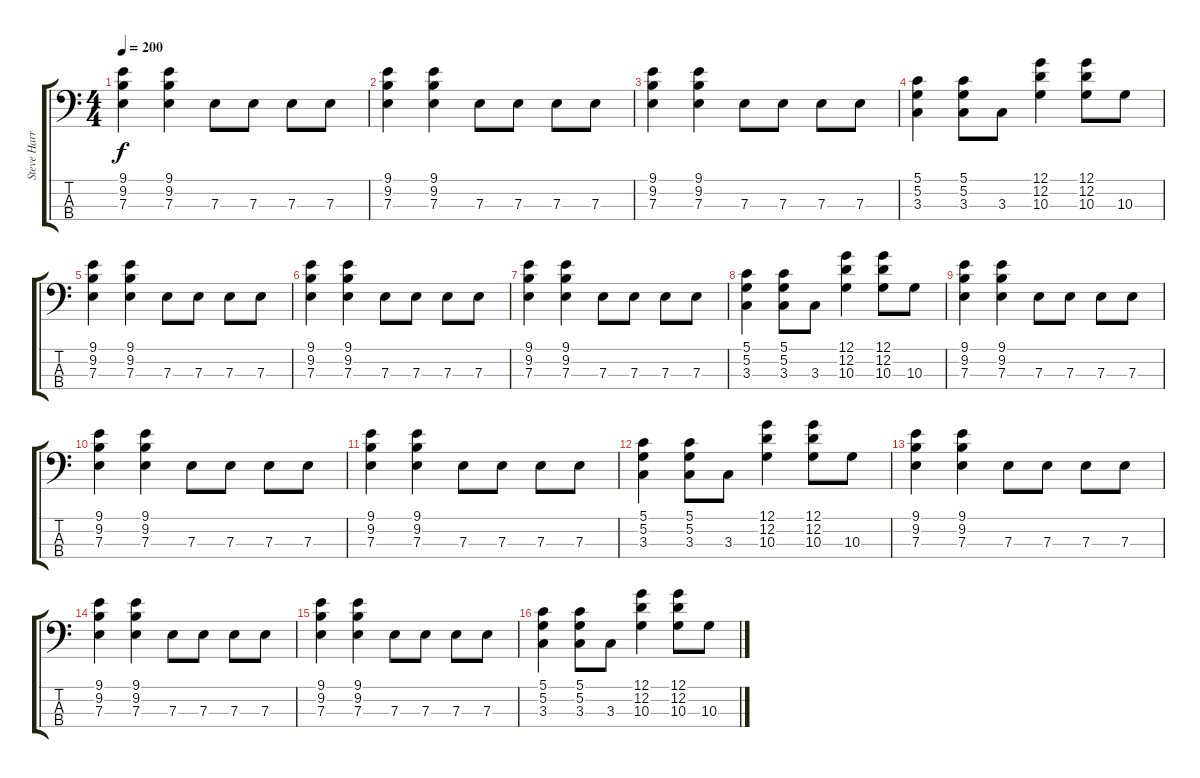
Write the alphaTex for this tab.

\track ("Steve Harris" "Steve Harr") {instrument electricbassfinger}
\staff {score tabs}
\tuning (G2 D2 A1 E1) {hide}
\ts (4 4)
\tempo 200
\clef f4
\ks c
(9.1 9.2 7.3).4{dy f} (9.1 9.2 7.3).4 7.3.8 7.3.8 7.3.8 7.3.8 |
(9.1 9.2 7.3).4 (9.1 9.2 7.3).4 7.3.8 7.3.8 7.3.8 7.3.8 |
(9.1 9.2 7.3).4 (9.1 9.2 7.3).4 7.3.8 7.3.8 7.3.8 7.3.8 |
(5.1 5.2 3.3).4 (5.1 5.2 3.3).8 3.3.8 (12.1 12.2 10.3).4 (12.1 12.2 10.3).8 10.3.8 |
(9.1 9.2 7.3).4 (9.1 9.2 7.3).4 7.3.8 7.3.8 7.3.8 7.3.8 |
(9.1 9.2 7.3).4 (9.1 9.2 7.3).4 7.3.8 7.3.8 7.3.8 7.3.8 |
(9.1 9.2 7.3).4 (9.1 9.2 7.3).4 7.3.8 7.3.8 7.3.8 7.3.8 |
(5.1 5.2 3.3).4 (5.1 5.2 3.3).8 3.3.8 (12.1 12.2 10.3).4 (12.1 12.2 10.3).8 10.3.8 |
(9.1 9.2 7.3).4 (9.1 9.2 7.3).4 7.3.8 7.3.8 7.3.8 7.3.8 |
(9.1 9.2 7.3).4 (9.1 9.2 7.3).4 7.3.8 7.3.8 7.3.8 7.3.8 |
(9.1 9.2 7.3).4 (9.1 9.2 7.3).4 7.3.8 7.3.8 7.3.8 7.3.8 |
(5.1 5.2 3.3).4 (5.1 5.2 3.3).8 3.3.8 (12.1 12.2 10.3).4 (12.1 12.2 10.3).8 10.3.8 |
(9.1 9.2 7.3).4 (9.1 9.2 7.3).4 7.3.8 7.3.8 7.3.8 7.3.8 |
(9.1 9.2 7.3).4 (9.1 9.2 7.3).4 7.3.8 7.3.8 7.3.8 7.3.8 |
(9.1 9.2 7.3).4 (9.1 9.2 7.3).4 7.3.8 7.3.8 7.3.8 7.3.8 |
(5.1 5.2 3.3).4 (5.1 5.2 3.3).8 3.3.8 (12.1 12.2 10.3).4 (12.1 12.2 10.3).8 10.3.8
